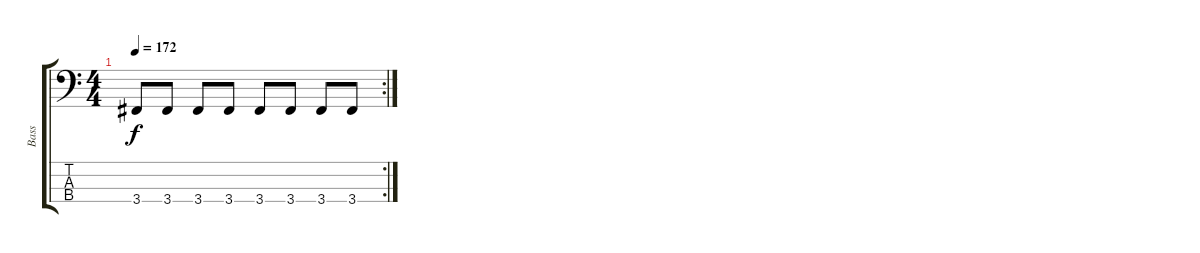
\track ("Bass " "Bass ") {instrument electricbassfinger}
\staff {score tabs}
\tuning (Gb2 Db2 Ab1 Eb1) {hide}
\rc 2
\ts (4 4)
\tempo 172
\clef f4
\ks c
3.4.8{dy f} 3.4.8 3.4.8 3.4.8 3.4.8 3.4.8 3.4.8 3.4.8
